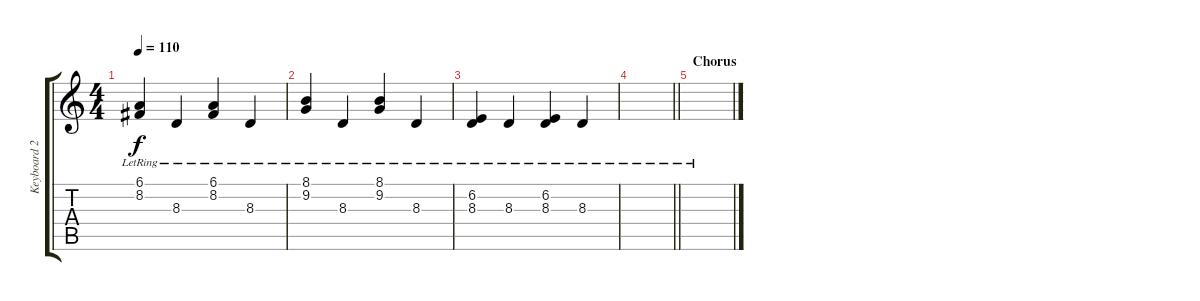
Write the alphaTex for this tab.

\track ("Keyboard 2" "Keyboard 2") {instrument electricpiano1}
\staff {score tabs}
\tuning (Eb4 Bb3 Gb3 Db3 Ab2 Eb2) {hide}
\ts (4 4)
\tempo 110
\clef g2
\ks c
(6.1{lr} 8.2{lr}).4{dy f} 8.3{lr}.4 (6.1{lr} 8.2{lr}).4 8.3{lr}.4 |
(8.1{lr} 9.2{lr}).4 8.3{lr}.4 (8.1{lr} 9.2{lr}).4 8.3{lr}.4 |
(6.2{lr} 8.3{lr}).4 8.3{lr}.4 (6.2{lr} 8.3{lr}).4 8.3{lr}.4 |
\barLineRight lightlight
|
\section ("" "Chorus")
